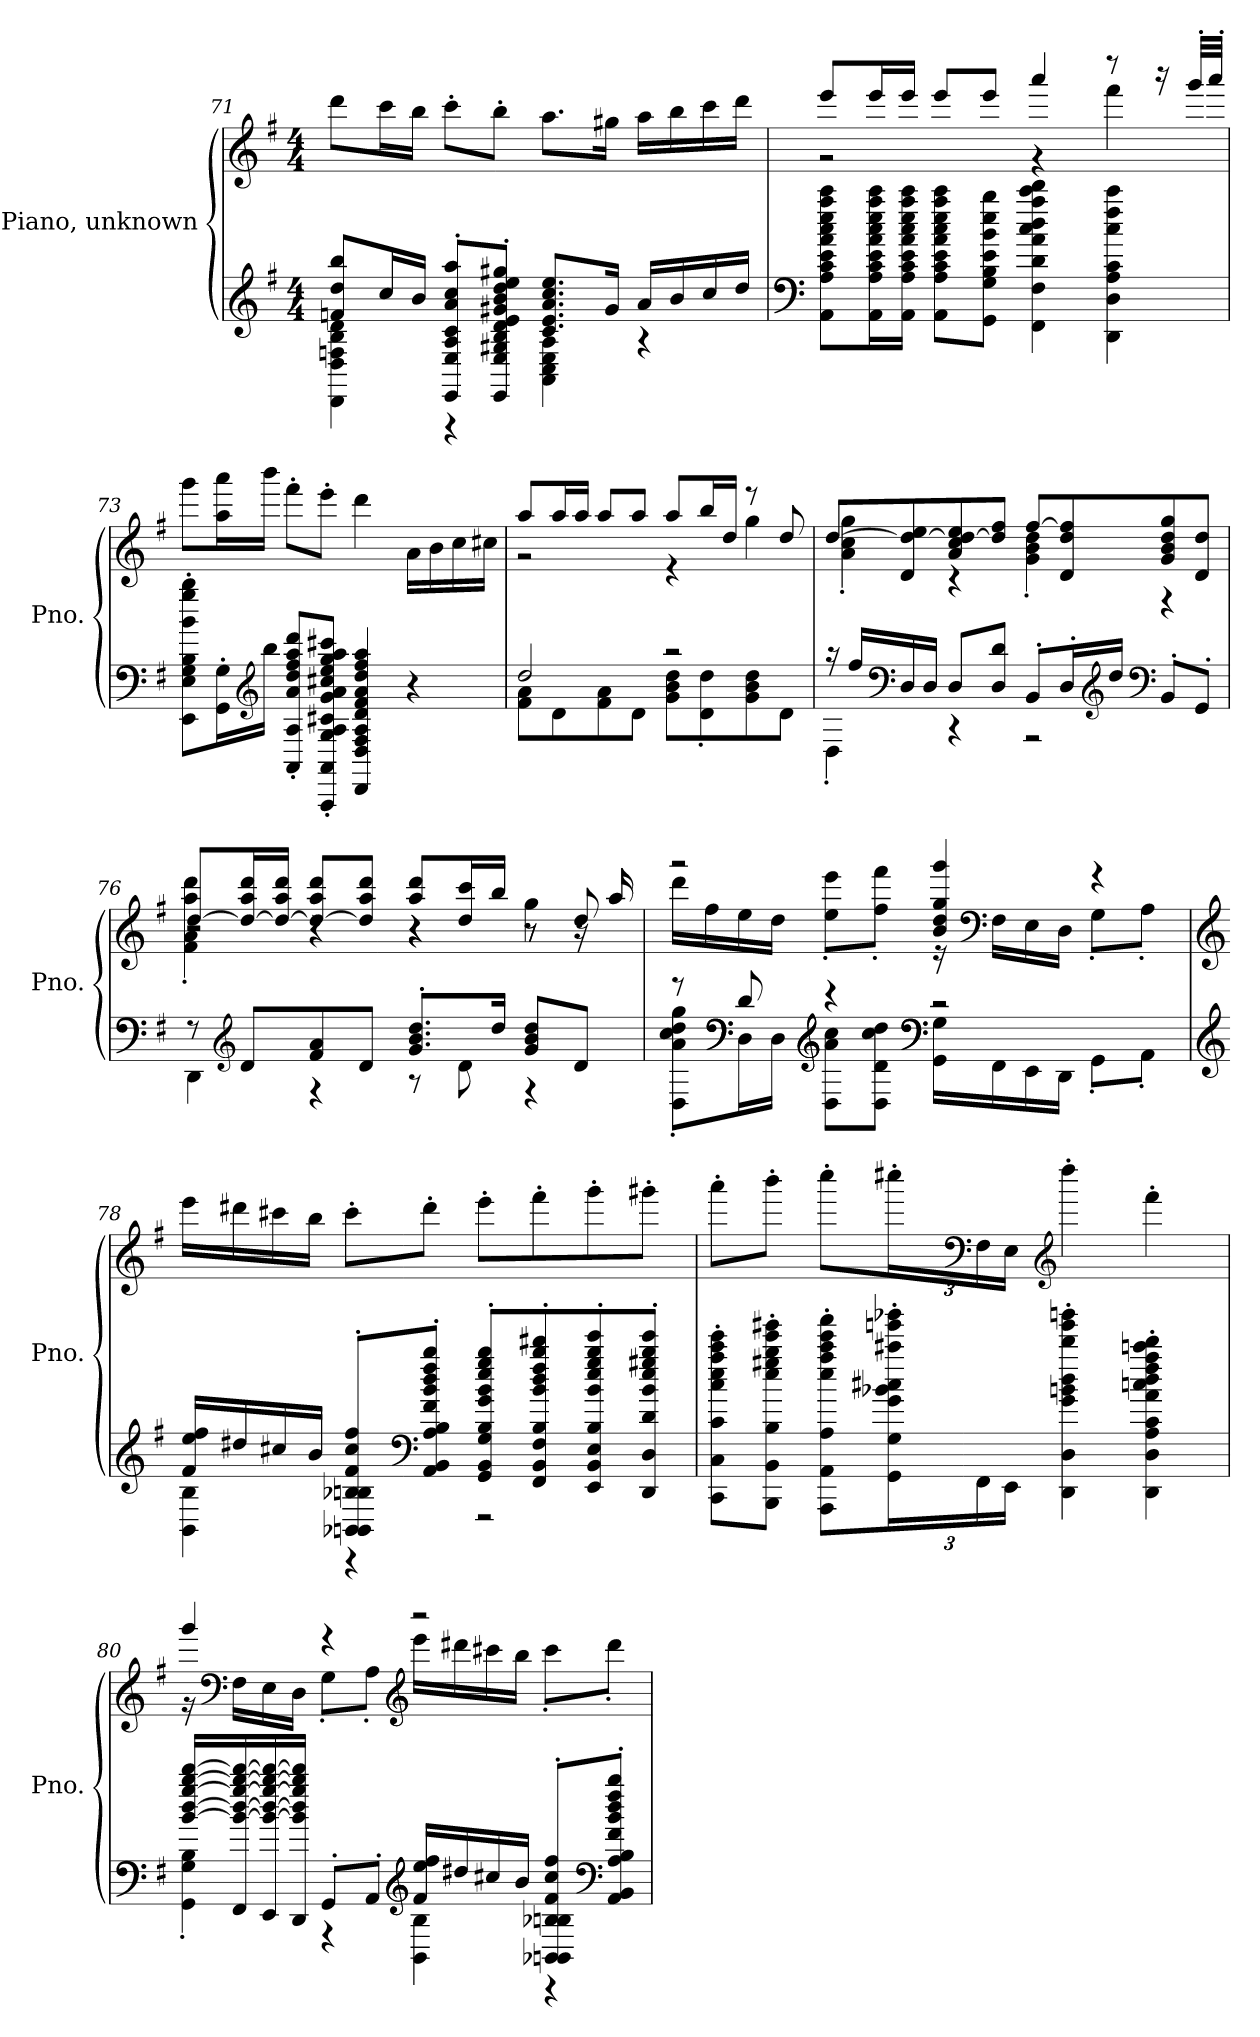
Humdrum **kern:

**kern	**kern
*part1	*part1
*staff2	*staff1
*I"Piano, unknown	*
*I'Pno.	*
!!LO:LB:g=z
*clefG2	*clefG2
*k[f#]	*k[f#]
*M4/4	*M4/4
=71	=71
*^	*
8fn/ 8dd/ 8bb/L	4DD\ 4D\ 4Fn\ 4B\ 4d\	8ddd\L
16cc/L	.	16ccc\L
16b/JJ	.	16bb\JJ
8EE/' 8E/' 8A/' 8c/' 8a/' 8cc/' 8aa/'L	4r	8ccc'\L
8EE/' 8E/' 8G#X/' 8B/' 8d/' 8e/' 8g#X/' 8b/' 8dd/' 8ee/' 8gg#X/'J	.	8bb'\J
8.c/ 8.e/ 8.a/ 8.cc/ 8.ee/L	4AA\ 4C\ 4E\ 4A\	8.aa\L
16g#/Jk	.	16gg#X\Jk
16a/LL	4r	16aa\LL
16b/	.	16bb\
16cc/	.	16ccc\
16dd/JJ	.	16ddd\JJ
*v	*v	*
=72	=72
*clefF4	*
*	*^
8AA\ 8A\ 8c\ 8e\ 8a\ 8cc\ 8ee\ 8aa\ 8ccc\L	8eee/L	2r
16AA\ 16A\ 16c\ 16e\ 16a\ 16cc\ 16ee\ 16aa\ 16ccc\L	16eee/L	.
16AA\ 16A\ 16c\ 16e\ 16a\ 16cc\ 16ee\ 16aa\ 16ccc\JJ	16eee/JJ	.
8AA\ 8A\ 8c\ 8e\ 8a\ 8cc\ 8ee\ 8aa\ 8ccc\L	8eee/L	.
8GG\ 8G\ 8B\ 8e\ 8b\ 8ee\ 8bb\J	8eee/J	.
4FF#\ 4F#\ 4d\ 4a\ 4cc\ 4dd\ 4aa\ 4ccc\ 4ddd\	4aaa/	4r
4DD\ 4D\ 4A\ 4c\ 4cc\ 4ff#\ 4ccc\	8r	4fff#\
.	16r	.
.	32ggg'/LLL	.
.	32aaa'/JJJ	.
*	*v	*v
!!LO:LB:g=z
=73	=73
8EE\' 8E\' 8G\' 8B\' 8b\' 8gg\' 8bb\'L	8ggg\L
16GG\' 16G\'L	16aa\ 16aaa\L
*clefG2	*
16bb\JJ	16bbb\JJ
8AA/' 8A/' 8a/' 8dd/' 8ff#/' 8aa/' 8ddd/'L	8fff#'\L
8AAA/' 8AA/' 8G/' 8A/' 8c#X/' 8g/' 8a/' 8cc#X/' 8ee/' 8gg/' 8aa/' 8ccc#X/'J	8eee'\J
4DD/ 4D/ 4F#/ 4A/ 4d/ 4f#/ 4a/ 4dd/ 4ff#/ 4aa/	4ddd\
4r	16a\LL
.	16b\
.	16cc\
.	16cc#X\JJ
=74	=74
*^	*^
2dd/	8f#\ 8a\L	8aa/L	2r
.	8d\	16aa/L	.
.	.	16aa/JJ	.
.	8f#\ 8a\	8aa/L	.
.	8d\J	8aa/J	.
2r	8g\ 8b\ 8dd\L	8aa/L	4r
.	8d\' 8dd\'	16bb/L	.
.	.	16dd/JJ	.
.	8g\ 8b\ 8dd\	8r	4gg\
.	8d\J	8dd/	.
!!LO:LB:g=z	!!
=75	=75	=75	=75
16r	4D'\	[8dd/L	4a\' 4cc\' 4gg\'
16ff#/LL	.	.	.
*clefF4	*	*	*
16D/	.	8d/ 8dd/_ 8ee/	.
16D/JJ	.	.	.
8D/L	4r	8a/ 8cc/ 8dd/_ 8ee/	4r
8D/ 8d/J	.	8dd/] 8ff#/J	.
8BB'/L	2r	[8ff#/L	4g\' 4b\' 4dd\'
16D'/L	.	8d/ 8dd/ 8ff#/]	.
*clefG2	*	*	*
16dd/JJ	.	.	.
*clefF4	*	*	*
8BB'/L	.	8g/ 8b/ 8dd/ 8gg/	4r
8GG'/J	.	8d/ 8dd/J	.
=76	=76	=76	=76
*	*	*	*^
8r	4DD\	[8dd/L	4f#\' 4a\' 4aa\' 4ddd\'	2r
*clefG2	*	*	*	*
8d/L	.	16dd/_ 16aa/ 16ddd/L	.	.
.	.	16dd/_ 16aa/ 16ddd/JJ	.	.
8f#/ 8a/	4r	8dd/_ 8aa/ 8ddd/L	4r	.
8d/J	.	8dd/] 8aa/ 8ddd/J	.	.
8.g/' 8.b/' 8.dd/'L	8r	8aa/ 8ddd/L	4r	4r
.	8d\	16dd/ 16ccc/L	.	.
16dd/Jk	.	16bb/JJ	.	.
8g/ 8b/ 8dd/L	4r	8r	4gg\	8r
8d/J	.	16r	.	8dd/
.	.	16aa/	.	.
*	*	*	*v	*v
!!LO:PB:g=z
=77	=77	=77	=77
8r	8D\' 8a\' 8cc\' 8dd\' 8gg\'L	2r	16ddd\LL
.	.	.	16ff#\
*clefF4	*	*	*
8d/	16D\L	.	16ee\
.	16D\JJ	.	16dd\JJ
*clefG2	*	*	*
4r	8D\ 8a\ 8cc\L	.	8ee\' 8eee\'L
.	8D\ 8d\ 8cc\ 8dd\J	.	8ff#\' 8fff#\'J
*clefF4	*	*	*
2r	16GG\ 16G\LL	4b/ 4dd/ 4gg/ 4ggg/	16r
*	*	*clefF4	*
.	16FF#\	.	16F#\LL
.	16EE\	.	16E\
.	16DD\JJ	.	16D\JJ
.	8GG'\L	4r	8G'\L
.	8AA'\J	.	8A'\J
*	*	*v	*v
=78	=78	=78
*clefG2	*	*clefG2
16f#/ 16ee/ 16ff#/LL	4BB\ 4B\	16eee\LL
16dd#X/	.	16ddd#X\
16cc#X/	.	16ccc#X\
16b/JJ	.	16bb\JJ
8BB-X/' 8BBn/' 8B-X/' 8Bn/' 8f#/' 8cc#/' 8ff#/'L	4r	8ccc#'\L
*clefF4	*	*
8AA/' 8BB/' 8A/' 8B/' 8f#/' 8b/' 8dd#/' 8ff#/' 8bb/'J	.	8ddd#'\J
8GG/' 8BB/' 8G/' 8B/' 8g/' 8b/' 8ee/' 8gg/' 8bb/'L	2r	8eee'\L
8FF#/' 8BB/' 8F#/' 8B/' 8b/' 8dd#/' 8ff#/' 8bb/' 8ddd#X/'	.	8fff#'\
8EE/' 8BB/' 8E/' 8B/' 8b/' 8ee/' 8gg/' 8bb/' 8eee/'	.	8ggg'\
8DD/' 8D/' 8d/' 8b/' 8ee/' 8gg#X/' 8bb/' 8eee/'J	.	8ggg#X'\J
*v	*v	*
!!LO:LB:g=z
=79	=79
8CC\' 8C\' 8c\' 8cc\' 8ee\' 8aa\' 8ccc\' 8eee\'L	8aaa'\L
8BBB\' 8BB\' 8B\' 8ee\' 8gg#X\' 8bb\' 8eee\' 8ggg#X\'J	8bbb'\J
8AAA\' 8AA\' 8A\' 8ee\' 8aa\' 8ccc\' 8eee\' 8aaa\'L	8cccc'\L
*Xbrackettup	*Xbrackettup
24GG\' 24G\' 24g\' 24b-X\' 24cc#X\' 24ccc#X\' 24gggn\' 24bbb-X\'L	24cccc#X'\L
*	*clefF4
24FF#\	24F#\
24EE\JJ	24E\JJ
*	*clefG2
4DD\' 4D\' 4g\' 4bn\' 4dd\' 4ddd\' 4ggg\' 4bbbn\'	4dddd'\
4DD\' 4D\' 4A\' 4c\' 4a\' 4ccn\' 4dd\' 4ff#\' 4aa\' 4cccn\' 4ddd\'	4fff#'\
=80	=80
*^	*^
[16b/ [16dd/ [16gg/ [16bb/ [16ddd/LL	4GG\' 4G\' 4B\'	4ggg/	16r
*	*	*clefF4	*
16FF#/ 16b/_ 16dd/_ 16gg/_ 16bb/_ 16ddd/_	.	.	16F#\LL
16EE/ 16b/_ 16dd/_ 16gg/_ 16bb/_ 16ddd/_	.	.	16E\
16DD/ 16b/] 16dd/] 16gg/] 16bb/] 16ddd/]JJ	.	.	16D\JJ
8GG'/L	4r	4r	8G'\L
8AA'/J	.	.	8A'\J
*clefG2	*	*clefG2	*
16f#/ 16ee/ 16ff#/LL	4BB\ 4B\	2r	16eee\LL
16dd#X/	.	.	16ddd#X\
16cc#X/	.	.	16ccc#X\
16b/JJ	.	.	16bb\JJ
8BB-X/' 8BBn/' 8B-X/' 8Bn/' 8f#/' 8cc#/' 8ff#/'L	4r	.	8ccc#'\L
*clefF4	*	*	*
8AA/' 8BB/' 8A/' 8B/' 8f#/' 8b/' 8dd#/' 8ff#/' 8bb/'J	.	.	8ddd#'\J
*v	*v	*	*
*	*v	*v
=	=
*-	*-
